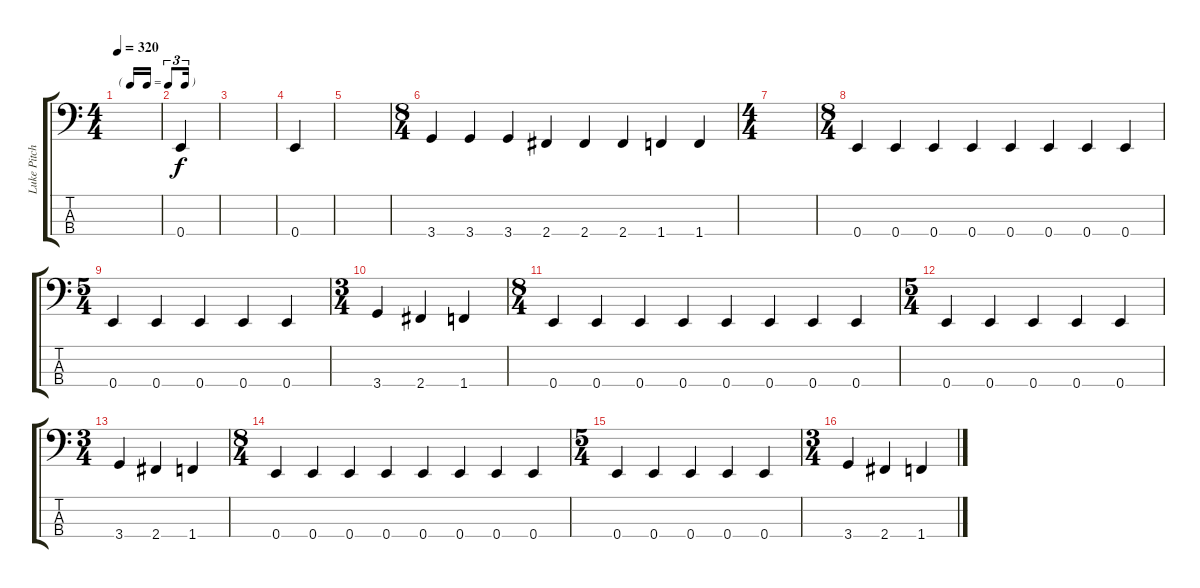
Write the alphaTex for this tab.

\track ("Luke Pitchy (bass)" "Luke Pitch") {instrument electricbassfinger}
\staff {score tabs}
\tuning (G2 D2 A1 E1) {hide}
\ts (4 4)
\tf triplet16th
\tempo 320
\clef f4
\ks c
|
0.4.4 |
|
0.4.4 |
|
\ts (8 4)
3.4.4 3.4.4 3.4.4 2.4.4 2.4.4 2.4.4 1.4.4 1.4.4 |
\ts (4 4)
|
\ts (8 4)
0.4.4 0.4.4 0.4.4 0.4.4 0.4.4 0.4.4 0.4.4 0.4.4 |
\ts (5 4)
0.4.4 0.4.4 0.4.4 0.4.4 0.4.4 |
\ts (3 4)
3.4.4 2.4.4 1.4.4 |
\ts (8 4)
0.4.4 0.4.4 0.4.4 0.4.4 0.4.4 0.4.4 0.4.4 0.4.4 |
\ts (5 4)
0.4.4 0.4.4 0.4.4 0.4.4 0.4.4 |
\ts (3 4)
3.4.4 2.4.4 1.4.4 |
\ts (8 4)
0.4.4 0.4.4 0.4.4 0.4.4 0.4.4 0.4.4 0.4.4 0.4.4 |
\ts (5 4)
0.4.4 0.4.4 0.4.4 0.4.4 0.4.4 |
\ts (3 4)
3.4.4 2.4.4 1.4.4
